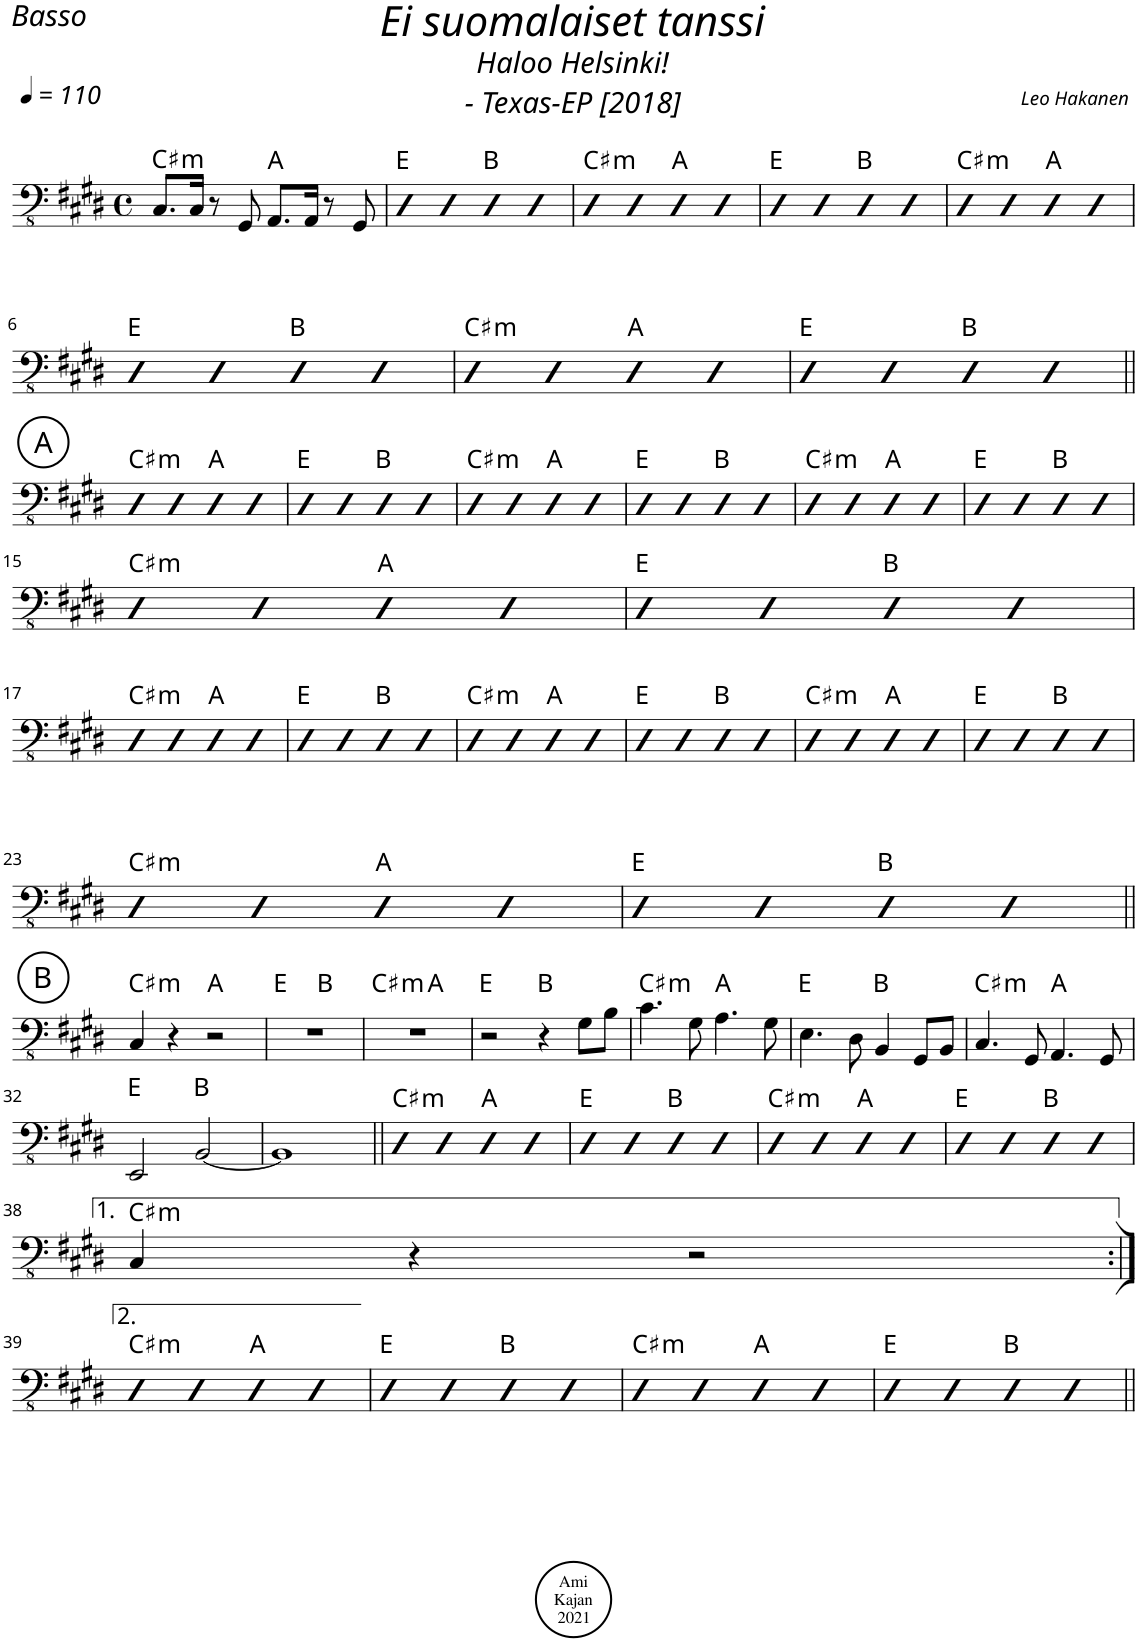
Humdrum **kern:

**kern	**harte
*part1	*part1
*staff1	*
*I"Acoustic Bass	*
*I'Bass	*
*clefFv4	*
*k[f#c#g#d#]	*
*M4/4	*
*met(c)	*
*MM110	*
=1	=1
!	!LO:H:kt=m
8.CC#/L	C#:min
16CC#/Jk	.
8r	.
8GGG#/	.
8.AAA/L	A:maj
16AAA/Jk	.
8r	.
8GGG#/	.
=2	=2
4DD#	E:maj
4DD#	.
4DD#	B:maj
4DD#	.
=3	=3
!	!LO:H:kt=m
4DD#	C#:min
4DD#	.
4DD#	A:maj
4DD#	.
=4	=4
4DD#	E:maj
4DD#	.
4DD#	B:maj
4DD#	.
=5	=5
!	!LO:H:kt=m
4DD#	C#:min
4DD#	.
4DD#	A:maj
4DD#	.
!!LO:LB:g=z
=6	=6
4DD#	E:maj
4DD#	.
4DD#	B:maj
4DD#	.
=7	=7
!	!LO:H:kt=m
4DD#	C#:min
4DD#	.
4DD#	A:maj
4DD#	.
=8	=8
4DD#	E:maj
4DD#	.
4DD#	B:maj
4DD#	.
!!LO:LB:g=z
!!LO:REH:place=s1:a:cj:enc=circle:fs=14:t=A
=9||	=9||
!	!LO:H:kt=m
4DD#	C#:min
4DD#	.
4DD#	A:maj
4DD#	.
=10	=10
4DD#	E:maj
4DD#	.
4DD#	B:maj
4DD#	.
=11	=11
!	!LO:H:kt=m
4DD#	C#:min
4DD#	.
4DD#	A:maj
4DD#	.
=12	=12
4DD#	E:maj
4DD#	.
4DD#	B:maj
4DD#	.
=13	=13
!	!LO:H:kt=m
4DD#	C#:min
4DD#	.
4DD#	A:maj
4DD#	.
=14	=14
4DD#	E:maj
4DD#	.
4DD#	B:maj
4DD#	.
!!LO:LB:g=z
=15	=15
!	!LO:H:kt=m
4DD#	C#:min
4DD#	.
4DD#	A:maj
4DD#	.
=16	=16
4DD#	E:maj
4DD#	.
4DD#	B:maj
4DD#	.
!!LO:LB:g=z
=17	=17
!	!LO:H:kt=m
4DD#	C#:min
4DD#	.
4DD#	A:maj
4DD#	.
=18	=18
4DD#	E:maj
4DD#	.
4DD#	B:maj
4DD#	.
=19	=19
!	!LO:H:kt=m
4DD#	C#:min
4DD#	.
4DD#	A:maj
4DD#	.
=20	=20
4DD#	E:maj
4DD#	.
4DD#	B:maj
4DD#	.
=21	=21
!	!LO:H:kt=m
4DD#	C#:min
4DD#	.
4DD#	A:maj
4DD#	.
=22	=22
4DD#	E:maj
4DD#	.
4DD#	B:maj
4DD#	.
!!LO:LB:g=z
=23	=23
!	!LO:H:kt=m
4DD#	C#:min
4DD#	.
4DD#	A:maj
4DD#	.
=24	=24
4DD#	E:maj
4DD#	.
4DD#	B:maj
4DD#	.
!!LO:LB:g=z
!!LO:REH:place=s1:a:cj:enc=circle:fs=14:t=B
=25||	=25||
!	!LO:H:kt=m
4CC#/	C#:min
4r	.
2r	A:maj
=26	=26
*^	*
1r	2ryy	E:maj
.	2ryy	B:maj
=27	=27	=27
!	!	!LO:H:kt=m
1r	2ryy	C#:min
.	2ryy	A:maj
*v	*v	*
=28	=28
2r	E:maj
4r	B:maj
8GG#\L	.
8BB\J	.
=29	=29
!	!LO:H:kt=m
4.C#\	C#:min
8GG#\	.
4.AA\	A:maj
8GG#\	.
=30	=30
4.EE\	E:maj
8DD#\	.
4BBB/	B:maj
8GGG#/L	.
8BBB/J	.
=31	=31
!	!LO:H:kt=m
4.CC#/	C#:min
8GGG#/	.
4.AAA/	A:maj
8GGG#/	.
!!LO:LB:g=z
=32	=32
2EEE/	E:maj
[2BBB/	B:maj
=33	=33
1BBB]	.
=34||	=34||
!	!LO:H:kt=m
4DD#	C#:min
4DD#	.
4DD#	A:maj
4DD#	.
=35	=35
4DD#	E:maj
4DD#	.
4DD#	B:maj
4DD#	.
=36	=36
!	!LO:H:kt=m
4DD#	C#:min
4DD#	.
4DD#	A:maj
4DD#	.
=37	=37
4DD#	E:maj
4DD#	.
4DD#	B:maj
4DD#	.
!!LO:LB:g=z
=38	=38
!	!LO:H:kt=m
4CC#/	C#:min
4r	.
2r	.
!!LO:LB:g=z
=39:|!	=39:|!
!	!LO:H:kt=m
4DD#	C#:min
4DD#	.
4DD#	A:maj
4DD#	.
=40	=40
4DD#	E:maj
4DD#	.
4DD#	B:maj
4DD#	.
=41	=41
!	!LO:H:kt=m
4DD#	C#:min
4DD#	.
4DD#	A:maj
4DD#	.
=42	=42
4DD#	E:maj
4DD#	.
4DD#	B:maj
4DD#	.
=||	=||
*-	*-
